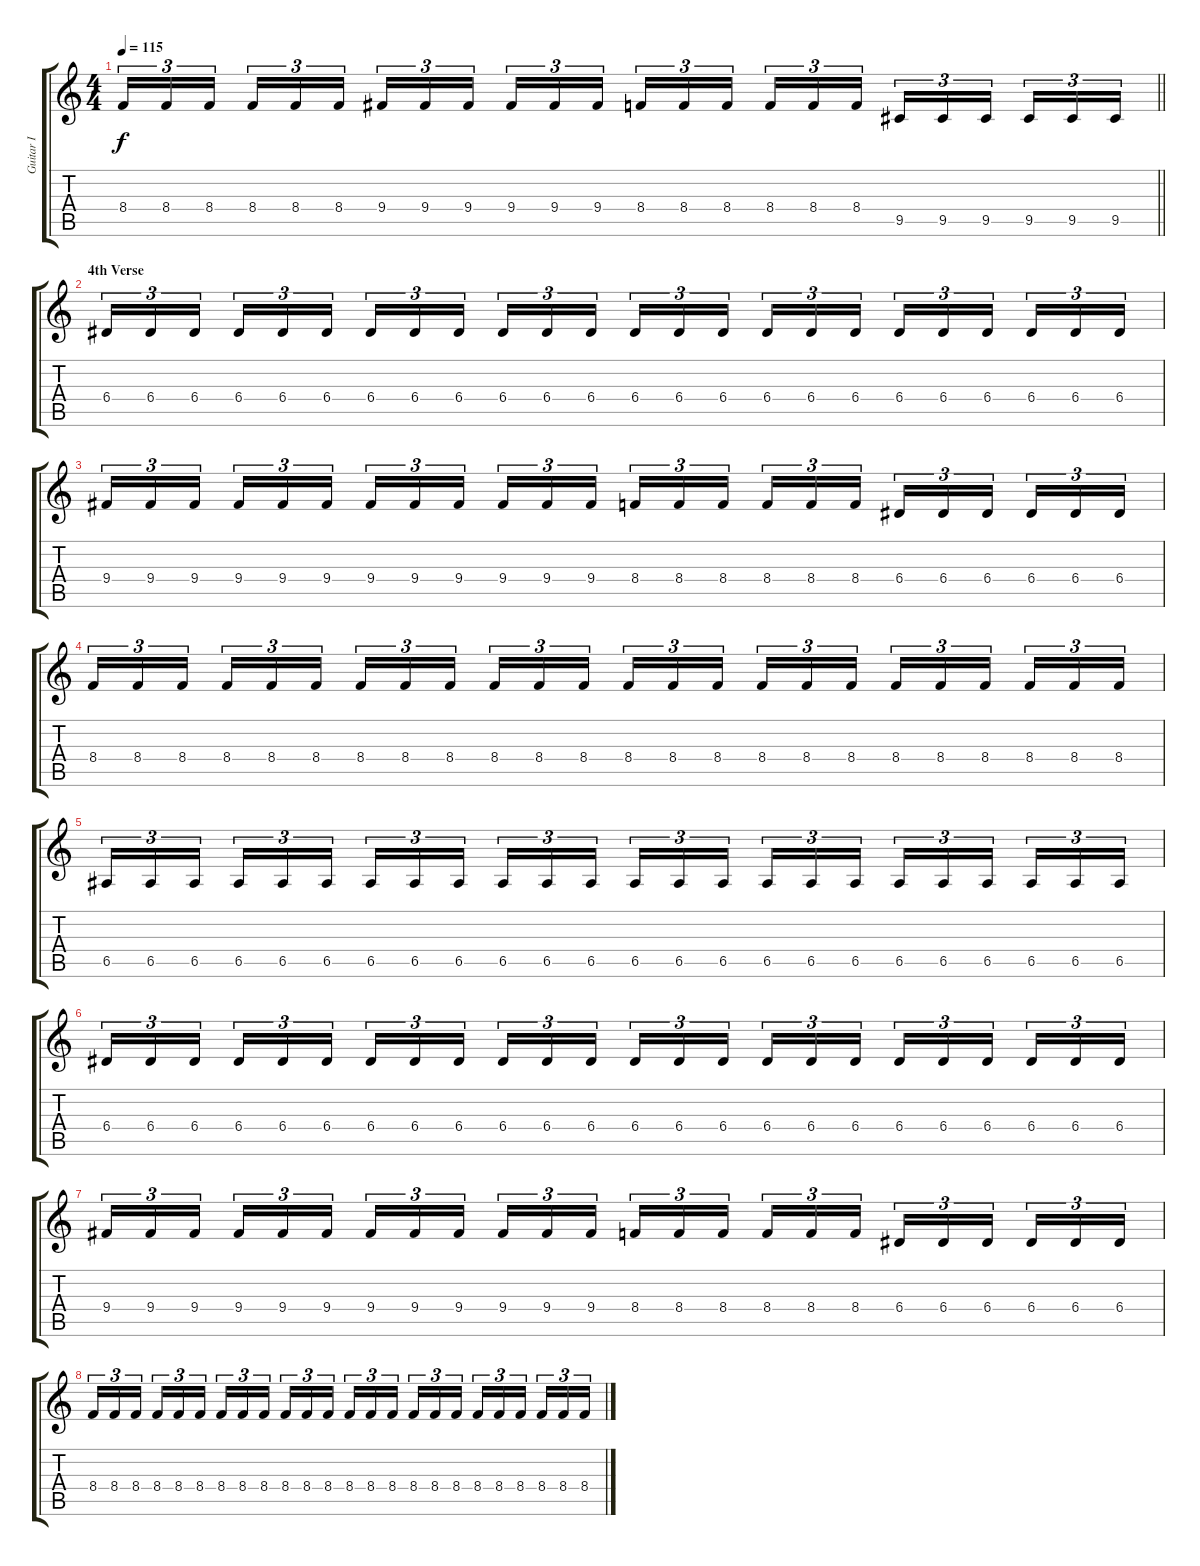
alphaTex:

\track ("Guitar I" "Guitar I") {instrument distortionguitar}
\staff {score tabs}
\tuning (B3 Gb3 D3 A2 E2 B1) {hide}
\ts (4 4)
\tempo 115
\clef g2
\barLineRight lightlight
\ks c
8.4.16{tu (3 2) dy f} 8.4.16{tu (3 2)} 8.4.16{tu (3 2) beam splitsecondary} 8.4.16{tu (3 2)} 8.4.16{tu (3 2)} 8.4.16{tu (3 2)} 9.4.16{tu (3 2)} 9.4.16{tu (3 2)} 9.4.16{tu (3 2) beam splitsecondary} 9.4.16{tu (3 2)} 9.4.16{tu (3 2)} 9.4.16{tu (3 2)} 8.4.16{tu (3 2)} 8.4.16{tu (3 2)} 8.4.16{tu (3 2) beam splitsecondary} 8.4.16{tu (3 2)} 8.4.16{tu (3 2)} 8.4.16{tu (3 2)} 9.5.16{tu (3 2)} 9.5.16{tu (3 2)} 9.5.16{tu (3 2) beam splitsecondary} 9.5.16{tu (3 2)} 9.5.16{tu (3 2)} 9.5.16{tu (3 2)} |
\section ("" "4th Verse")
6.4.16{tu (3 2) volume 16} 6.4.16{tu (3 2)} 6.4.16{tu (3 2) beam splitsecondary} 6.4.16{tu (3 2)} 6.4.16{tu (3 2)} 6.4.16{tu (3 2)} 6.4.16{tu (3 2)} 6.4.16{tu (3 2)} 6.4.16{tu (3 2) beam splitsecondary} 6.4.16{tu (3 2)} 6.4.16{tu (3 2)} 6.4.16{tu (3 2)} 6.4.16{tu (3 2)} 6.4.16{tu (3 2)} 6.4.16{tu (3 2) beam splitsecondary} 6.4.16{tu (3 2)} 6.4.16{tu (3 2)} 6.4.16{tu (3 2)} 6.4.16{tu (3 2)} 6.4.16{tu (3 2)} 6.4.16{tu (3 2) beam splitsecondary} 6.4.16{tu (3 2)} 6.4.16{tu (3 2)} 6.4.16{tu (3 2)} |
9.4.16{tu (3 2)} 9.4.16{tu (3 2)} 9.4.16{tu (3 2) beam splitsecondary} 9.4.16{tu (3 2)} 9.4.16{tu (3 2)} 9.4.16{tu (3 2)} 9.4.16{tu (3 2)} 9.4.16{tu (3 2)} 9.4.16{tu (3 2) beam splitsecondary} 9.4.16{tu (3 2)} 9.4.16{tu (3 2)} 9.4.16{tu (3 2)} 8.4.16{tu (3 2)} 8.4.16{tu (3 2)} 8.4.16{tu (3 2) beam splitsecondary} 8.4.16{tu (3 2)} 8.4.16{tu (3 2)} 8.4.16{tu (3 2)} 6.4.16{tu (3 2)} 6.4.16{tu (3 2)} 6.4.16{tu (3 2) beam splitsecondary} 6.4.16{tu (3 2)} 6.4.16{tu (3 2)} 6.4.16{tu (3 2)} |
8.4.16{tu (3 2)} 8.4.16{tu (3 2)} 8.4.16{tu (3 2) beam splitsecondary} 8.4.16{tu (3 2)} 8.4.16{tu (3 2)} 8.4.16{tu (3 2)} 8.4.16{tu (3 2)} 8.4.16{tu (3 2)} 8.4.16{tu (3 2) beam splitsecondary} 8.4.16{tu (3 2)} 8.4.16{tu (3 2)} 8.4.16{tu (3 2)} 8.4.16{tu (3 2)} 8.4.16{tu (3 2)} 8.4.16{tu (3 2) beam splitsecondary} 8.4.16{tu (3 2)} 8.4.16{tu (3 2)} 8.4.16{tu (3 2)} 8.4.16{tu (3 2)} 8.4.16{tu (3 2)} 8.4.16{tu (3 2) beam splitsecondary} 8.4.16{tu (3 2)} 8.4.16{tu (3 2)} 8.4.16{tu (3 2)} |
6.5.16{tu (3 2)} 6.5.16{tu (3 2)} 6.5.16{tu (3 2) beam splitsecondary} 6.5.16{tu (3 2)} 6.5.16{tu (3 2)} 6.5.16{tu (3 2)} 6.5.16{tu (3 2)} 6.5.16{tu (3 2)} 6.5.16{tu (3 2) beam splitsecondary} 6.5.16{tu (3 2)} 6.5.16{tu (3 2)} 6.5.16{tu (3 2)} 6.5.16{tu (3 2)} 6.5.16{tu (3 2)} 6.5.16{tu (3 2) beam splitsecondary} 6.5.16{tu (3 2)} 6.5.16{tu (3 2)} 6.5.16{tu (3 2)} 6.5.16{tu (3 2)} 6.5.16{tu (3 2)} 6.5.16{tu (3 2) beam splitsecondary} 6.5.16{tu (3 2)} 6.5.16{tu (3 2)} 6.5.16{tu (3 2)} |
6.4.16{tu (3 2) volume 16} 6.4.16{tu (3 2)} 6.4.16{tu (3 2) beam splitsecondary} 6.4.16{tu (3 2)} 6.4.16{tu (3 2)} 6.4.16{tu (3 2)} 6.4.16{tu (3 2)} 6.4.16{tu (3 2)} 6.4.16{tu (3 2) beam splitsecondary} 6.4.16{tu (3 2)} 6.4.16{tu (3 2)} 6.4.16{tu (3 2)} 6.4.16{tu (3 2)} 6.4.16{tu (3 2)} 6.4.16{tu (3 2) beam splitsecondary} 6.4.16{tu (3 2)} 6.4.16{tu (3 2)} 6.4.16{tu (3 2)} 6.4.16{tu (3 2)} 6.4.16{tu (3 2)} 6.4.16{tu (3 2) beam splitsecondary} 6.4.16{tu (3 2)} 6.4.16{tu (3 2)} 6.4.16{tu (3 2)} |
9.4.16{tu (3 2)} 9.4.16{tu (3 2)} 9.4.16{tu (3 2) beam splitsecondary} 9.4.16{tu (3 2)} 9.4.16{tu (3 2)} 9.4.16{tu (3 2)} 9.4.16{tu (3 2)} 9.4.16{tu (3 2)} 9.4.16{tu (3 2) beam splitsecondary} 9.4.16{tu (3 2)} 9.4.16{tu (3 2)} 9.4.16{tu (3 2)} 8.4.16{tu (3 2)} 8.4.16{tu (3 2)} 8.4.16{tu (3 2) beam splitsecondary} 8.4.16{tu (3 2)} 8.4.16{tu (3 2)} 8.4.16{tu (3 2)} 6.4.16{tu (3 2)} 6.4.16{tu (3 2)} 6.4.16{tu (3 2) beam splitsecondary} 6.4.16{tu (3 2)} 6.4.16{tu (3 2)} 6.4.16{tu (3 2)} |
8.4.16{tu (3 2)} 8.4.16{tu (3 2)} 8.4.16{tu (3 2) beam splitsecondary} 8.4.16{tu (3 2)} 8.4.16{tu (3 2)} 8.4.16{tu (3 2)} 8.4.16{tu (3 2)} 8.4.16{tu (3 2)} 8.4.16{tu (3 2) beam splitsecondary} 8.4.16{tu (3 2)} 8.4.16{tu (3 2)} 8.4.16{tu (3 2)} 8.4.16{tu (3 2)} 8.4.16{tu (3 2)} 8.4.16{tu (3 2) beam splitsecondary} 8.4.16{tu (3 2)} 8.4.16{tu (3 2)} 8.4.16{tu (3 2)} 8.4.16{tu (3 2)} 8.4.16{tu (3 2)} 8.4.16{tu (3 2) beam splitsecondary} 8.4.16{tu (3 2)} 8.4.16{tu (3 2)} 8.4.16{tu (3 2)}
